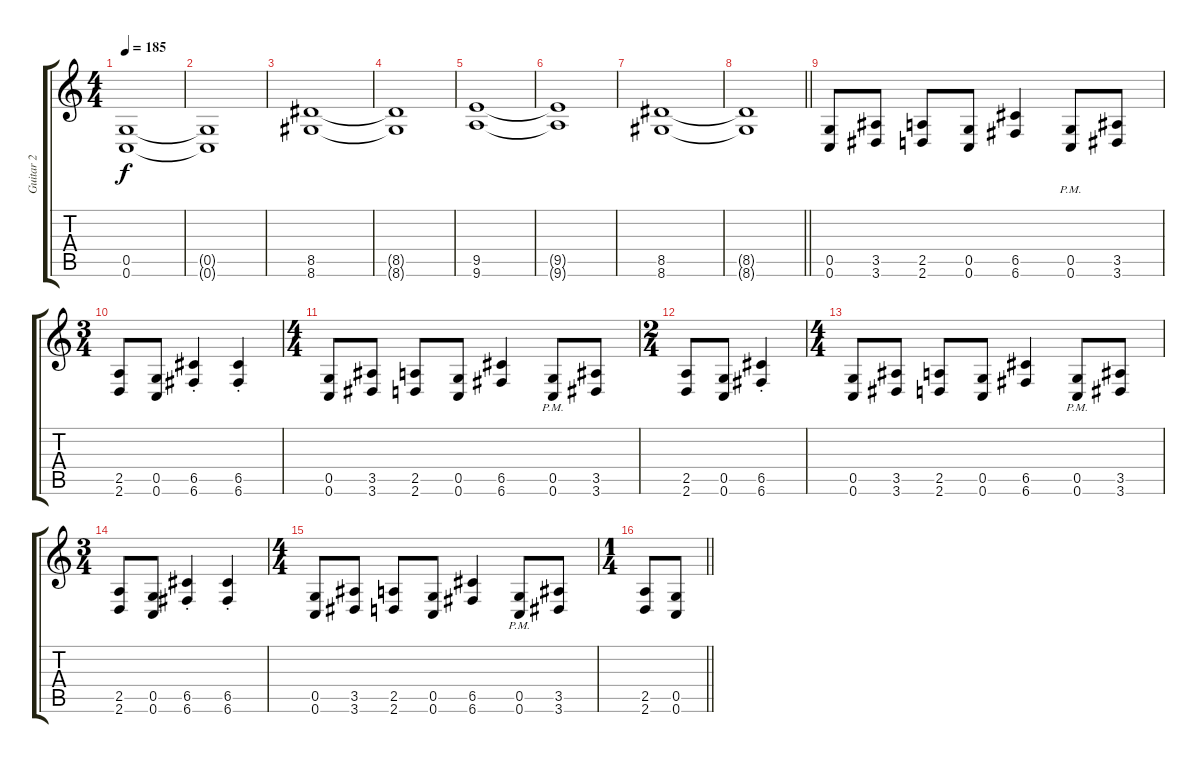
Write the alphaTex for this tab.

\track ("Guitar 2" "Guitar 2") {instrument overdrivenguitar}
\staff {score tabs}
\tuning (D4 A3 F3 C3 G2 C2) {hide}
\ts (4 4)
\tempo 185
\clef g2
\ks c
(0.5 0.6).1{dy f} |
(0.5{t} 0.6{t}).1 |
(8.5 8.6).1 |
(8.5{t} 8.6{t}).1 |
(9.5 9.6).1 |
(9.5{t} 9.6{t}).1 |
(8.5 8.6).1 |
\barLineRight lightlight
(8.5{t} 8.6{t}).1 |
(0.5 0.6).8 (3.5 3.6).8 (2.5 2.6).8 (0.5 0.6).8 (6.5 6.6).4 (0.5{pm} 0.6{pm}).8 (3.5 3.6).8 |
\ts (3 4)
(2.5 2.6).8 (0.5 0.6).8 (6.5{st} 6.6{st}).4 (6.5{st} 6.6{st}).4 |
\ts (4 4)
(0.5 0.6).8 (3.5 3.6).8 (2.5 2.6).8 (0.5 0.6).8 (6.5 6.6).4 (0.5{pm} 0.6{pm}).8 (3.5 3.6).8 |
\ts (2 4)
(2.5 2.6).8 (0.5 0.6).8 (6.5{st} 6.6{st}).4 |
\ts (4 4)
(0.5 0.6).8 (3.5 3.6).8 (2.5 2.6).8 (0.5 0.6).8 (6.5 6.6).4 (0.5{pm} 0.6{pm}).8 (3.5 3.6).8 |
\ts (3 4)
(2.5 2.6).8 (0.5 0.6).8 (6.5{st} 6.6{st}).4 (6.5{st} 6.6{st}).4 |
\ts (4 4)
(0.5 0.6).8 (3.5 3.6).8 (2.5 2.6).8 (0.5 0.6).8 (6.5 6.6).4 (0.5{pm} 0.6{pm}).8 (3.5 3.6).8 |
\ts (1 4)
\barLineRight lightlight
(2.5 2.6).8 (0.5 0.6).8
